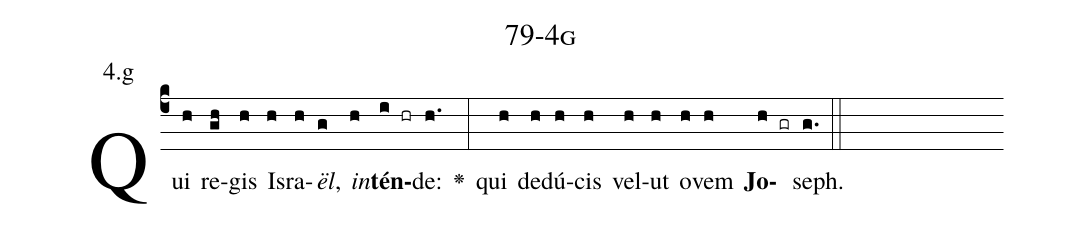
name: 79-4g;
annotation: 4.g;
%%
(c4)Qui(h) re(gh)gis(h) Is(h)ra(h)<i>ël</i>,(g) <i>in</i>(h)<b>tén</b>(i hr)de:(h.) <v>\greheightstar</v>(:) qui(h) de(h)dú(h)cis(h) vel(h)ut(h) o(h)vem(h) <b>Jo</b>(h gr)seph.(g.) (::)


%E(h) u(h) o(h) u(h) a(h) e.(g.) (::)
